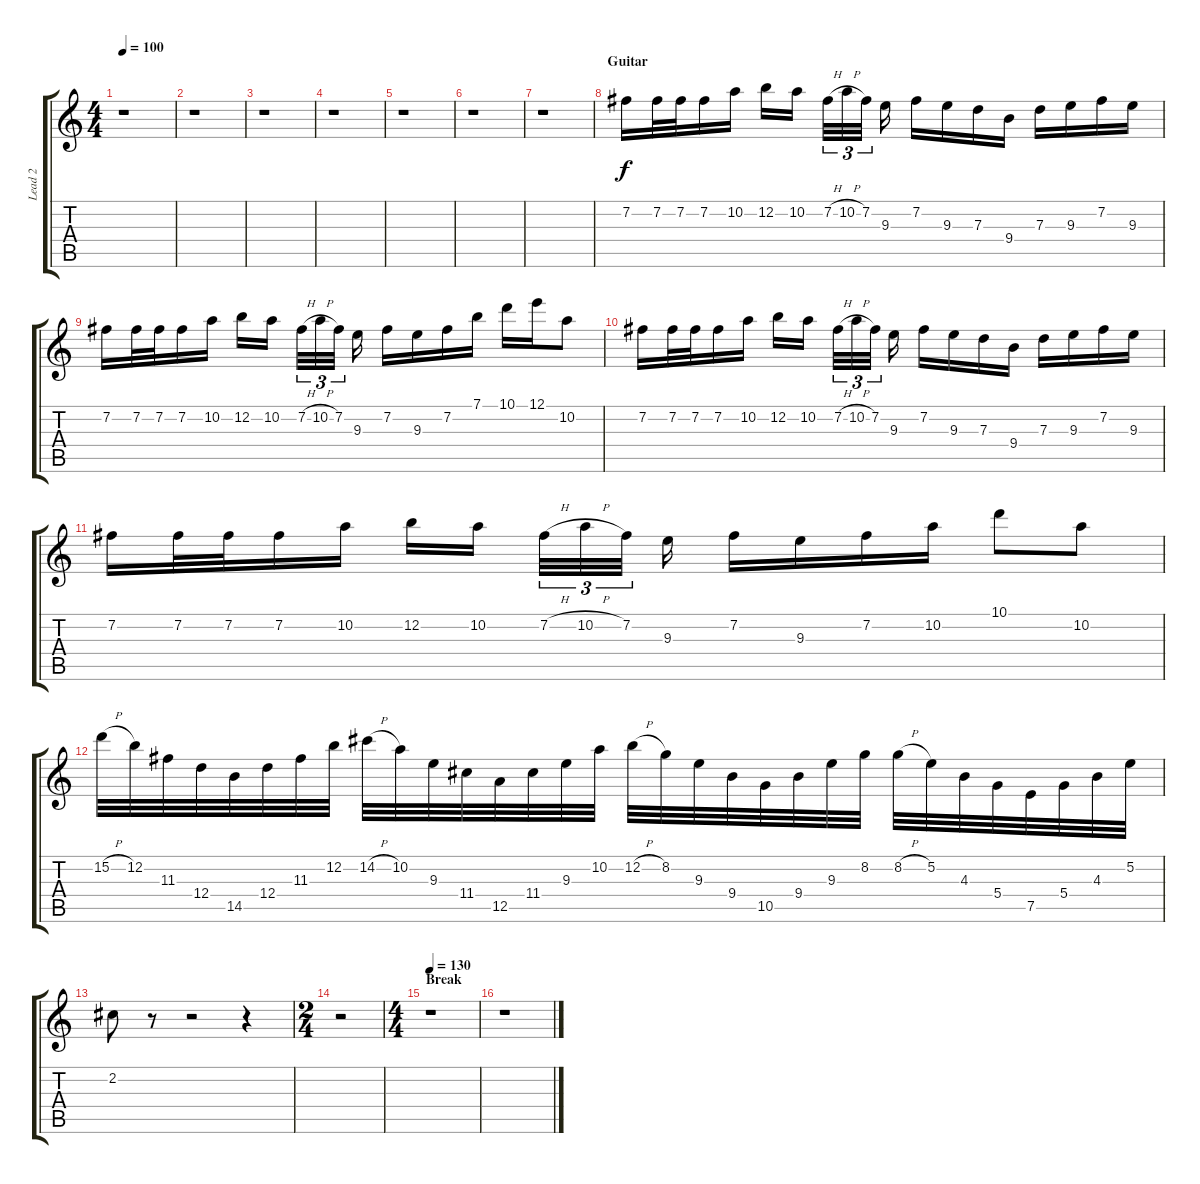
\track ("Lead 2" "Lead 2") {instrument distortionguitar}
\staff {score tabs}
\tuning (E4 B3 G3 D3 A2 E2) {hide}
\ts (4 4)
\tempo 100
\clef g2
\ks c
r.1{dy f} |
r.1 |
r.1 |
r.1 |
r.1 |
r.1 |
r.1 |
\section ("" "Guitar")
7.2.16{volume 14} 7.2.32 7.2.32 7.2.16 10.2.16 12.2.16 10.2.16 7.2{h}.32{tu (3 2)} 10.2{h}.32{tu (3 2)} 7.2.32{tu (3 2)} 9.3.16 7.2.16 9.3.16 7.3.16 9.4.16 7.3.16 9.3.16 7.2.16 9.3.16 |
7.2.16 7.2.32 7.2.32 7.2.16 10.2.16 12.2.16 10.2.16 7.2{h}.32{tu (3 2)} 10.2{h}.32{tu (3 2)} 7.2.32{tu (3 2)} 9.3.16 7.2.16 9.3.16 7.2.16 7.1.16 10.1.16 12.1.16 10.2.8 |
7.2.16 7.2.32 7.2.32 7.2.16 10.2.16 12.2.16 10.2.16 7.2{h}.32{tu (3 2)} 10.2{h}.32{tu (3 2)} 7.2.32{tu (3 2)} 9.3.16 7.2.16 9.3.16 7.3.16 9.4.16 7.3.16 9.3.16 7.2.16 9.3.16 |
7.2.16 7.2.32 7.2.32 7.2.16 10.2.16 12.2.16 10.2.16 7.2{h}.32{tu (3 2)} 10.2{h}.32{tu (3 2)} 7.2.32{tu (3 2)} 9.3.16 7.2.16 9.3.16 7.2.16 10.2.16 10.1.8 10.2.8 |
15.2{h}.32 12.2.32 11.3.32 12.4.32 14.5.32 12.4.32 11.3.32 12.2.32 14.2{h}.32 10.2.32 9.3.32 11.4.32 12.5.32 11.4.32 9.3.32 10.2.32 12.2{h}.32 8.2.32 9.3.32 9.4.32 10.5.32 9.4.32 9.3.32 8.2.32 8.2{h}.32 5.2.32 4.3.32 5.4.32 7.5.32 5.4.32 4.3.32 5.2.32 |
2.2.8 r.8 r.2 r.4 |
\ts (2 4)
r.2 |
\ts (4 4)
\section ("" "Break")
\tempo 130
r.1 |
r.1
